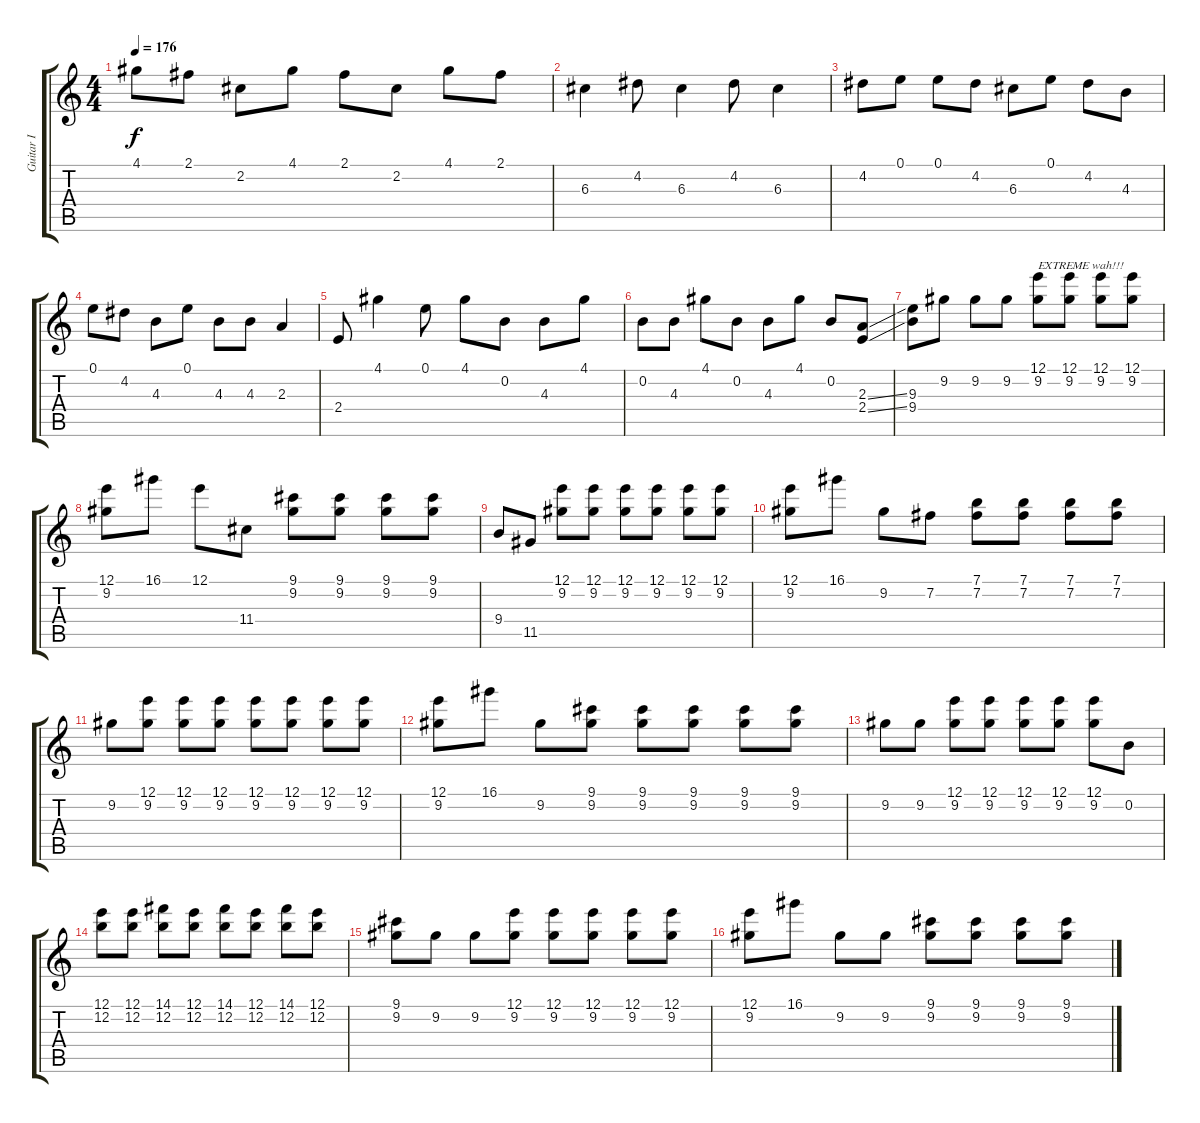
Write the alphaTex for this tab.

\track ("Guitar I" "Guitar I") {instrument distortionguitar}
\staff {score tabs}
\tuning (E4 B3 G3 D3 A2 E2) {hide}
\ts (4 4)
\tempo 176
\clef g2
\ks c
4.1.8{dy f} 2.1.8 2.2.8 4.1.8 2.1.8 2.2.8 4.1.8 2.1.8 |
6.3.4 4.2.8 6.3.4 4.2.8 6.3.4 |
4.2.8 0.1.8 0.1.8 4.2.8 6.3.8 0.1.8 4.2.8 4.3.8 |
0.1.8 4.2.8 4.3.8 0.1.8 4.3.8 4.3.8 2.3.4 |
2.4.8 4.1.4 0.1.8 4.1.8 0.2.8 4.3.8 4.1.8 |
0.2.8 4.3.8 4.1.8 0.2.8 4.3.8 4.1.8 0.2.8 (2.3{ss} 2.4{ss}).8 |
(9.3 9.4).8 9.2.8 9.2.8 9.2.8 (12.1 9.2).8{txt "EXTREME wah!!!"} (12.1 9.2).8 (12.1 9.2).8 (12.1 9.2).8 |
(12.1 9.2).8 16.1.8 12.1.8 11.4.8 (9.1 9.2).8 (9.1 9.2).8 (9.1 9.2).8 (9.1 9.2).8 |
9.4.8 11.5.8 (12.1 9.2).8 (12.1 9.2).8 (12.1 9.2).8 (12.1 9.2).8 (12.1 9.2).8 (12.1 9.2).8 |
(12.1 9.2).8 16.1.8 9.2.8 7.2.8 (7.1 7.2).8 (7.1 7.2).8 (7.1 7.2).8 (7.1 7.2).8 |
9.2.8 (12.1 9.2).8 (12.1 9.2).8 (12.1 9.2).8 (12.1 9.2).8 (12.1 9.2).8 (12.1 9.2).8 (12.1 9.2).8 |
(12.1 9.2).8 16.1.8 9.2.8 (9.1 9.2).8 (9.1 9.2).8 (9.1 9.2).8 (9.1 9.2).8 (9.1 9.2).8 |
9.2.8 9.2.8 (12.1 9.2).8 (12.1 9.2).8 (12.1 9.2).8 (12.1 9.2).8 (12.1 9.2).8 0.2.8 |
(12.1 12.2).8 (12.1 12.2).8 (14.1 12.2).8 (12.1 12.2).8 (14.1 12.2).8 (12.1 12.2).8 (14.1 12.2).8 (12.1 12.2).8 |
(9.1 9.2).8 9.2.8 9.2.8 (12.1 9.2).8 (12.1 9.2).8 (12.1 9.2).8 (12.1 9.2).8 (12.1 9.2).8 |
(12.1 9.2).8 16.1.8 9.2.8 9.2.8 (9.1 9.2).8 (9.1 9.2).8 (9.1 9.2).8 (9.1 9.2).8
